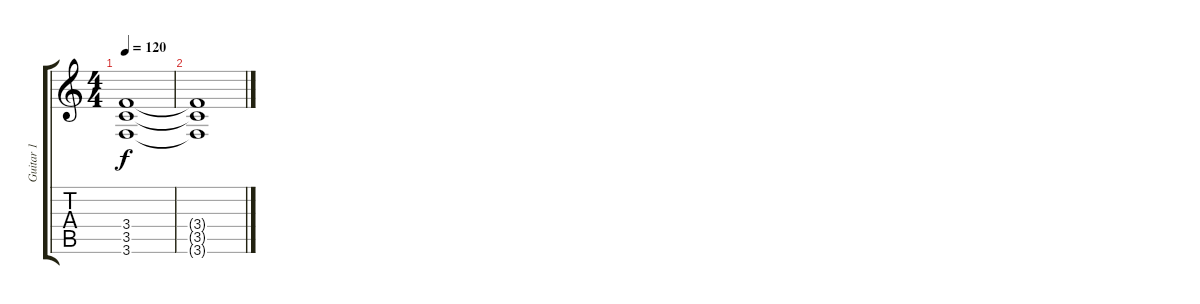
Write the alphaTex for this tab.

\track ("Guitar 1" "Guitar 1") {instrument distortionguitar}
\staff {score tabs}
\tuning (E4 B3 G3 D3 A2 D2) {hide}
\ts (4 4)
\tempo 120
\clef g2
\ks c
(3.4 3.5 3.6).1{dy f} |
(3.4{t} 3.5{t} 3.6{t}).1
